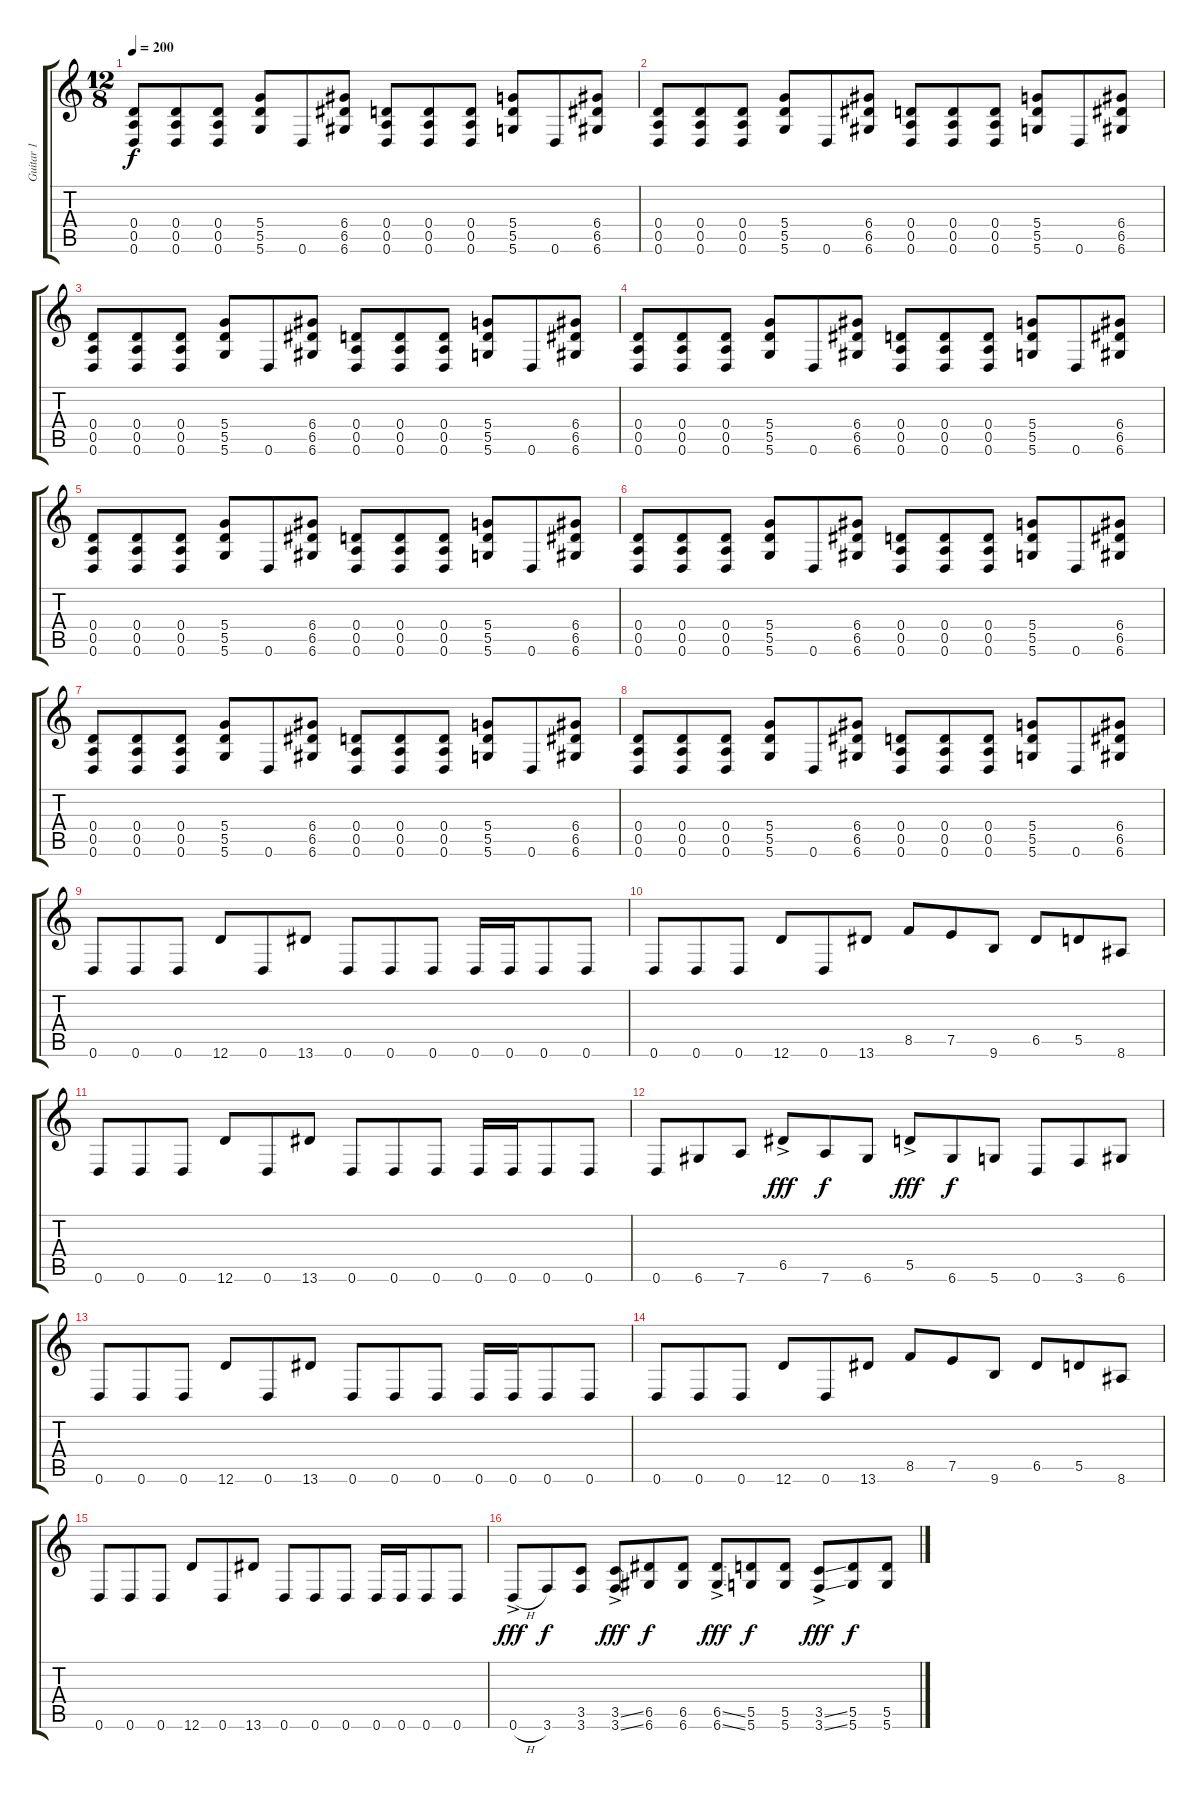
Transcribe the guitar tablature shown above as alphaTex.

\track ("Guitar 1" "Guitar 1") {instrument distortionguitar}
\staff {score tabs}
\tuning (E4 B3 G3 D3 A2 D2) {hide}
\ts (12 8)
\tempo 200
\clef g2
\ks c
(0.4 0.5 0.6).8{dy f} (0.4 0.5 0.6).8 (0.4 0.5 0.6).8 (5.4 5.5 5.6).8 0.6.8 (6.4 6.5 6.6).8 (0.4 0.5 0.6).8 (0.4 0.5 0.6).8 (0.4 0.5 0.6).8 (5.4 5.5 5.6).8 0.6.8 (6.4 6.5 6.6).8 |
(0.4 0.5 0.6).8 (0.4 0.5 0.6).8 (0.4 0.5 0.6).8 (5.4 5.5 5.6).8 0.6.8 (6.4 6.5 6.6).8 (0.4 0.5 0.6).8 (0.4 0.5 0.6).8 (0.4 0.5 0.6).8 (5.4 5.5 5.6).8 0.6.8 (6.4 6.5 6.6).8 |
(0.4 0.5 0.6).8 (0.4 0.5 0.6).8 (0.4 0.5 0.6).8 (5.4 5.5 5.6).8 0.6.8 (6.4 6.5 6.6).8 (0.4 0.5 0.6).8 (0.4 0.5 0.6).8 (0.4 0.5 0.6).8 (5.4 5.5 5.6).8 0.6.8 (6.4 6.5 6.6).8 |
(0.4 0.5 0.6).8 (0.4 0.5 0.6).8 (0.4 0.5 0.6).8 (5.4 5.5 5.6).8 0.6.8 (6.4 6.5 6.6).8 (0.4 0.5 0.6).8 (0.4 0.5 0.6).8 (0.4 0.5 0.6).8 (5.4 5.5 5.6).8 0.6.8 (6.4 6.5 6.6).8 |
(0.4 0.5 0.6).8 (0.4 0.5 0.6).8 (0.4 0.5 0.6).8 (5.4 5.5 5.6).8 0.6.8 (6.4 6.5 6.6).8 (0.4 0.5 0.6).8 (0.4 0.5 0.6).8 (0.4 0.5 0.6).8 (5.4 5.5 5.6).8 0.6.8 (6.4 6.5 6.6).8 |
(0.4 0.5 0.6).8 (0.4 0.5 0.6).8 (0.4 0.5 0.6).8 (5.4 5.5 5.6).8 0.6.8 (6.4 6.5 6.6).8 (0.4 0.5 0.6).8 (0.4 0.5 0.6).8 (0.4 0.5 0.6).8 (5.4 5.5 5.6).8 0.6.8 (6.4 6.5 6.6).8 |
(0.4 0.5 0.6).8 (0.4 0.5 0.6).8 (0.4 0.5 0.6).8 (5.4 5.5 5.6).8 0.6.8 (6.4 6.5 6.6).8 (0.4 0.5 0.6).8 (0.4 0.5 0.6).8 (0.4 0.5 0.6).8 (5.4 5.5 5.6).8 0.6.8 (6.4 6.5 6.6).8 |
(0.4 0.5 0.6).8 (0.4 0.5 0.6).8 (0.4 0.5 0.6).8 (5.4 5.5 5.6).8 0.6.8 (6.4 6.5 6.6).8 (0.4 0.5 0.6).8 (0.4 0.5 0.6).8 (0.4 0.5 0.6).8 (5.4 5.5 5.6).8 0.6.8 (6.4 6.5 6.6).8 |
0.6.8 0.6.8 0.6.8 12.6.8 0.6.8 13.6.8 0.6.8 0.6.8 0.6.8 0.6.16 0.6.16 0.6.8 0.6.8 |
0.6.8 0.6.8 0.6.8 12.6.8 0.6.8 13.6.8 8.5.8 7.5.8 9.6.8 6.5.8 5.5.8 8.6.8 |
0.6.8 0.6.8 0.6.8 12.6.8 0.6.8 13.6.8 0.6.8 0.6.8 0.6.8 0.6.16 0.6.16 0.6.8 0.6.8 |
0.6.8 6.6.8 7.6.8 6.5{ac}.8{dy fff} 7.6.8{dy f} 6.6.8 5.5{ac}.8{dy fff} 6.6.8{dy f} 5.6.8 0.6.8 3.6.8 6.6.8 |
0.6.8 0.6.8 0.6.8 12.6.8 0.6.8 13.6.8 0.6.8 0.6.8 0.6.8 0.6.16 0.6.16 0.6.8 0.6.8 |
0.6.8 0.6.8 0.6.8 12.6.8 0.6.8 13.6.8 8.5.8 7.5.8 9.6.8 6.5.8 5.5.8 8.6.8 |
0.6.8 0.6.8 0.6.8 12.6.8 0.6.8 13.6.8 0.6.8 0.6.8 0.6.8 0.6.16 0.6.16 0.6.8 0.6.8 |
0.6{h ac}.8{dy fff} 3.6.8{dy f} (3.5 3.6).8 (3.5{ss ac} 3.6{ss ac}).8{dy fff} (6.5 6.6).8{dy f} (6.5 6.6).8 (6.5{ss ac} 6.6{ss ac}).8{dy fff} (5.5 5.6).8{dy f} (5.5 5.6).8 (3.5{ss ac} 3.6{ss ac}).8{dy fff} (5.5 5.6).8{dy f} (5.5 5.6).8
